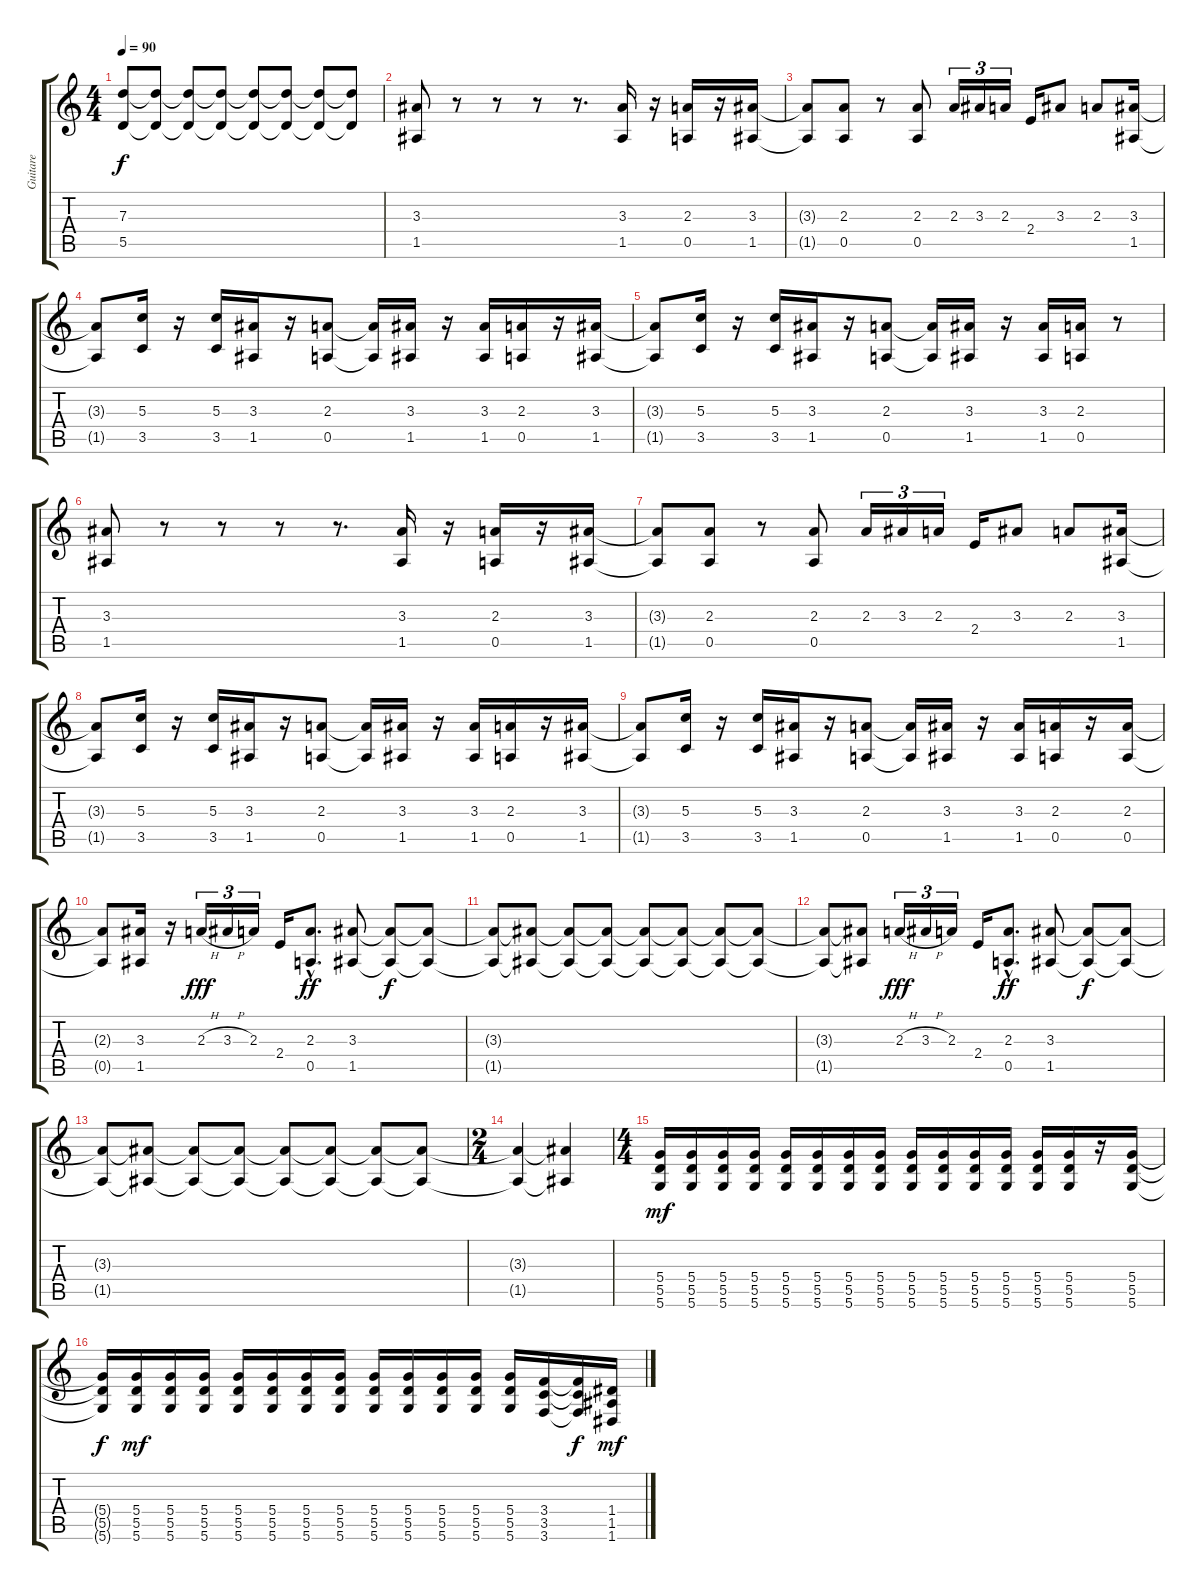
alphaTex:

\track ("Guitare" "Guitare") {instrument distortionguitar}
\staff {score tabs}
\tuning (E4 B3 G3 D3 A2 D2) {hide}
\ts (4 4)
\tempo 90
\clef g2
\ks c
(7.3{t} 5.5{t}).8{dy f} (7.3{t} 5.5{t}).8 (7.3{t} 5.5{t}).8{volume 6} (7.3{t} 5.5{t}).8 (7.3{t} 5.5{t}).8 (7.3{t} 5.5{t}).8 (7.3{t} 5.5{t}).8 (7.3{t} 5.5{t}).8 |
\section ("" "")
(3.3 1.5).8{volume 10 balance 15} r.8 r.8 r.8 r.8{d} (3.3 1.5).16 r.16 (2.3 0.5).16 r.16 (3.3 1.5).16 |
(3.3{t} 1.5{t}).8 (2.3 0.5).8 r.8 (2.3 0.5).8 2.3.16{tu (3 2)} 3.3.16{tu (3 2)} 2.3.16{tu (3 2)} 2.4.16 3.3.8 2.3.8 (3.3 1.5).16 |
(3.3{t} 1.5{t}).8 (5.3 3.5).16 r.16 (5.3 3.5).16 (3.3 1.5).16 r.16 (2.3 0.5).8 (2.3{t} 0.5{t}).16 (3.3 1.5).16 r.16 (3.3 1.5).16 (2.3 0.5).16 r.16 (3.3 1.5).16 |
(3.3{t} 1.5{t}).8 (5.3 3.5).16 r.16 (5.3 3.5).16 (3.3 1.5).16 r.16 (2.3 0.5).8 (2.3{t} 0.5{t}).16 (3.3 1.5).16 r.16 (3.3 1.5).16 (2.3 0.5).16 r.8 |
(3.3 1.5).8 r.8 r.8 r.8 r.8{d} (3.3 1.5).16 r.16 (2.3 0.5).16 r.16 (3.3 1.5).16 |
(3.3{t} 1.5{t}).8 (2.3 0.5).8 r.8 (2.3 0.5).8 2.3.16{tu (3 2)} 3.3.16{tu (3 2)} 2.3.16{tu (3 2)} 2.4.16 3.3.8 2.3.8 (3.3 1.5).16 |
(3.3{t} 1.5{t}).8 (5.3 3.5).16 r.16 (5.3 3.5).16 (3.3 1.5).16 r.16 (2.3 0.5).8 (2.3{t} 0.5{t}).16 (3.3 1.5).16 r.16 (3.3 1.5).16 (2.3 0.5).16 r.16 (3.3 1.5).16 |
(3.3{t} 1.5{t}).8 (5.3 3.5).16 r.16 (5.3 3.5).16 (3.3 1.5).16 r.16 (2.3 0.5).8 (2.3{t} 0.5{t}).16 (3.3 1.5).16 r.16 (3.3 1.5).16 (2.3 0.5).16 r.16 (2.3 0.5).16 |
(2.3{t} 0.5{t}).8 (3.3 1.5).16 r.16 2.3{h}.16{tu (3 2) dy fff balance 8} 3.3{h}.16{tu (3 2)} 2.3.16{tu (3 2)} 2.4.16 (2.3{hac} 0.5{hac}).8{d dy ff} (3.3 1.5).8 (3.3{t} 1.5{t}).8{dy f} (3.3{t} 1.5{t}).8 |
(3.3{t} 1.5{t}).8{volume 5} (3.3{t} 1.5{t}).8 (3.3{t} 1.5{t}).8 (3.3{t} 1.5{t}).8 (3.3{t} 1.5{t}).8 (3.3{t} 1.5{t}).8 (3.3{t} 1.5{t}).8 (3.3{t} 1.5{t}).8 |
(3.3{t} 1.5{t}).8 (3.3{t} 1.5{t}).8 2.3{h}.16{tu (3 2) dy fff volume 9} 3.3{h}.16{tu (3 2)} 2.3.16{tu (3 2)} 2.4.16 (2.3{hac} 0.5{hac}).8{d dy ff} (3.3 1.5).8 (3.3{t} 1.5{t}).8{dy f} (3.3{t} 1.5{t}).8 |
(3.3{t} 1.5{t}).8{volume 5} (3.3{t} 1.5{t}).8 (3.3{t} 1.5{t}).8 (3.3{t} 1.5{t}).8 (3.3{t} 1.5{t}).8 (3.3{t} 1.5{t}).8 (3.3{t} 1.5{t}).8 (3.3{t} 1.5{t}).8 |
\ts (2 4)
(3.3{t} 1.5{t}).4 (3.3{t} 1.5{t}).4 |
\ts (4 4)
\section ("" "")
(5.4 5.5 5.6).16{dy mf volume 10 balance 15} (5.4 5.5 5.6).16 (5.4 5.5 5.6).16 (5.4 5.5 5.6).16 (5.4 5.5 5.6).16 (5.4 5.5 5.6).16 (5.4 5.5 5.6).16 (5.4 5.5 5.6).16 (5.4 5.5 5.6).16 (5.4 5.5 5.6).16 (5.4 5.5 5.6).16 (5.4 5.5 5.6).16 (5.4 5.5 5.6).16 (5.4 5.5 5.6).16 r.16 (5.4 5.5 5.6).16 |
(5.4{t} 5.5{t} 5.6{t}).16{dy f} (5.4 5.5 5.6).16{dy mf} (5.4 5.5 5.6).16 (5.4 5.5 5.6).16 (5.4 5.5 5.6).16 (5.4 5.5 5.6).16 (5.4 5.5 5.6).16 (5.4 5.5 5.6).16 (5.4 5.5 5.6).16 (5.4 5.5 5.6).16 (5.4 5.5 5.6).16 (5.4 5.5 5.6).16 (5.4 5.5 5.6).16 (3.4 3.5 3.6).16 (3.4{t} 3.5{t} 3.6{t}).16{dy f} (1.4 1.5 1.6).16{dy mf}
